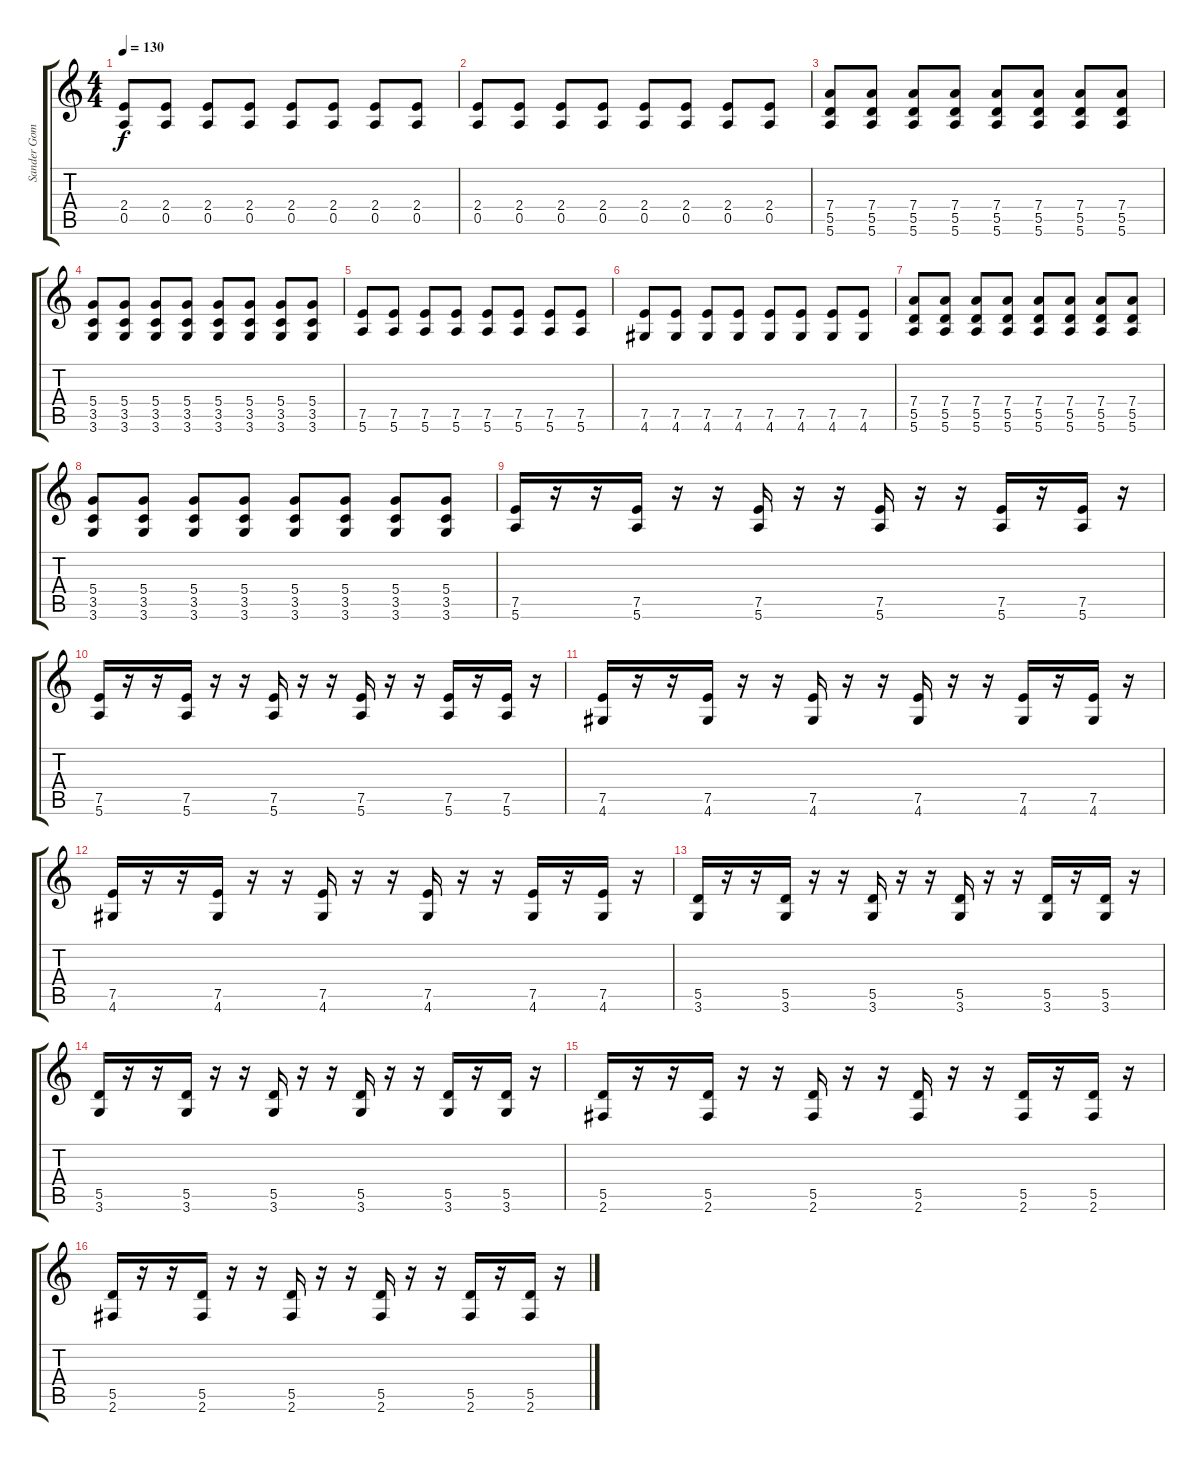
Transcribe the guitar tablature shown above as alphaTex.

\track ("Sander Gommans" "Sander Gom") {instrument distortionguitar}
\staff {score tabs}
\tuning (E4 B3 G3 D3 A2 E2) {hide}
\ts (4 4)
\tempo 130
\clef g2
\ks c
(2.4 0.5).8{dy f} (2.4 0.5).8 (2.4 0.5).8 (2.4 0.5).8 (2.4 0.5).8 (2.4 0.5).8 (2.4 0.5).8 (2.4 0.5).8 |
(2.4 0.5).8 (2.4 0.5).8 (2.4 0.5).8 (2.4 0.5).8 (2.4 0.5).8 (2.4 0.5).8 (2.4 0.5).8 (2.4 0.5).8 |
(7.4 5.5 5.6).8 (7.4 5.5 5.6).8 (7.4 5.5 5.6).8 (7.4 5.5 5.6).8 (7.4 5.5 5.6).8 (7.4 5.5 5.6).8 (7.4 5.5 5.6).8 (7.4 5.5 5.6).8 |
(5.4 3.5 3.6).8 (5.4 3.5 3.6).8 (5.4 3.5 3.6).8 (5.4 3.5 3.6).8 (5.4 3.5 3.6).8 (5.4 3.5 3.6).8 (5.4 3.5 3.6).8 (5.4 3.5 3.6).8 |
(7.5 5.6).8 (7.5 5.6).8 (7.5 5.6).8 (7.5 5.6).8 (7.5 5.6).8 (7.5 5.6).8 (7.5 5.6).8 (7.5 5.6).8 |
(7.5 4.6).8 (7.5 4.6).8 (7.5 4.6).8 (7.5 4.6).8 (7.5 4.6).8 (7.5 4.6).8 (7.5 4.6).8 (7.5 4.6).8 |
(7.4 5.5 5.6).8 (7.4 5.5 5.6).8 (7.4 5.5 5.6).8 (7.4 5.5 5.6).8 (7.4 5.5 5.6).8 (7.4 5.5 5.6).8 (7.4 5.5 5.6).8 (7.4 5.5 5.6).8 |
(5.4 3.5 3.6).8 (5.4 3.5 3.6).8 (5.4 3.5 3.6).8 (5.4 3.5 3.6).8 (5.4 3.5 3.6).8 (5.4 3.5 3.6).8 (5.4 3.5 3.6).8 (5.4 3.5 3.6).8 |
(7.5 5.6).16 r.16 r.16 (7.5 5.6).16 r.16 r.16 (7.5 5.6).16 r.16 r.16 (7.5 5.6).16 r.16 r.16 (7.5 5.6).16 r.16 (7.5 5.6).16 r.16 |
(7.5 5.6).16 r.16 r.16 (7.5 5.6).16 r.16 r.16 (7.5 5.6).16 r.16 r.16 (7.5 5.6).16 r.16 r.16 (7.5 5.6).16 r.16 (7.5 5.6).16 r.16 |
(7.5 4.6).16 r.16 r.16 (7.5 4.6).16 r.16 r.16 (7.5 4.6).16 r.16 r.16 (7.5 4.6).16 r.16 r.16 (7.5 4.6).16 r.16 (7.5 4.6).16 r.16 |
(7.5 4.6).16 r.16 r.16 (7.5 4.6).16 r.16 r.16 (7.5 4.6).16 r.16 r.16 (7.5 4.6).16 r.16 r.16 (7.5 4.6).16 r.16 (7.5 4.6).16 r.16 |
(5.5 3.6).16 r.16 r.16 (5.5 3.6).16 r.16 r.16 (5.5 3.6).16 r.16 r.16 (5.5 3.6).16 r.16 r.16 (5.5 3.6).16 r.16 (5.5 3.6).16 r.16 |
(5.5 3.6).16 r.16 r.16 (5.5 3.6).16 r.16 r.16 (5.5 3.6).16 r.16 r.16 (5.5 3.6).16 r.16 r.16 (5.5 3.6).16 r.16 (5.5 3.6).16 r.16 |
(5.5 2.6).16 r.16 r.16 (5.5 2.6).16 r.16 r.16 (5.5 2.6).16 r.16 r.16 (5.5 2.6).16 r.16 r.16 (5.5 2.6).16 r.16 (5.5 2.6).16 r.16 |
(5.5 2.6).16 r.16 r.16 (5.5 2.6).16 r.16 r.16 (5.5 2.6).16 r.16 r.16 (5.5 2.6).16 r.16 r.16 (5.5 2.6).16 r.16 (5.5 2.6).16 r.16
